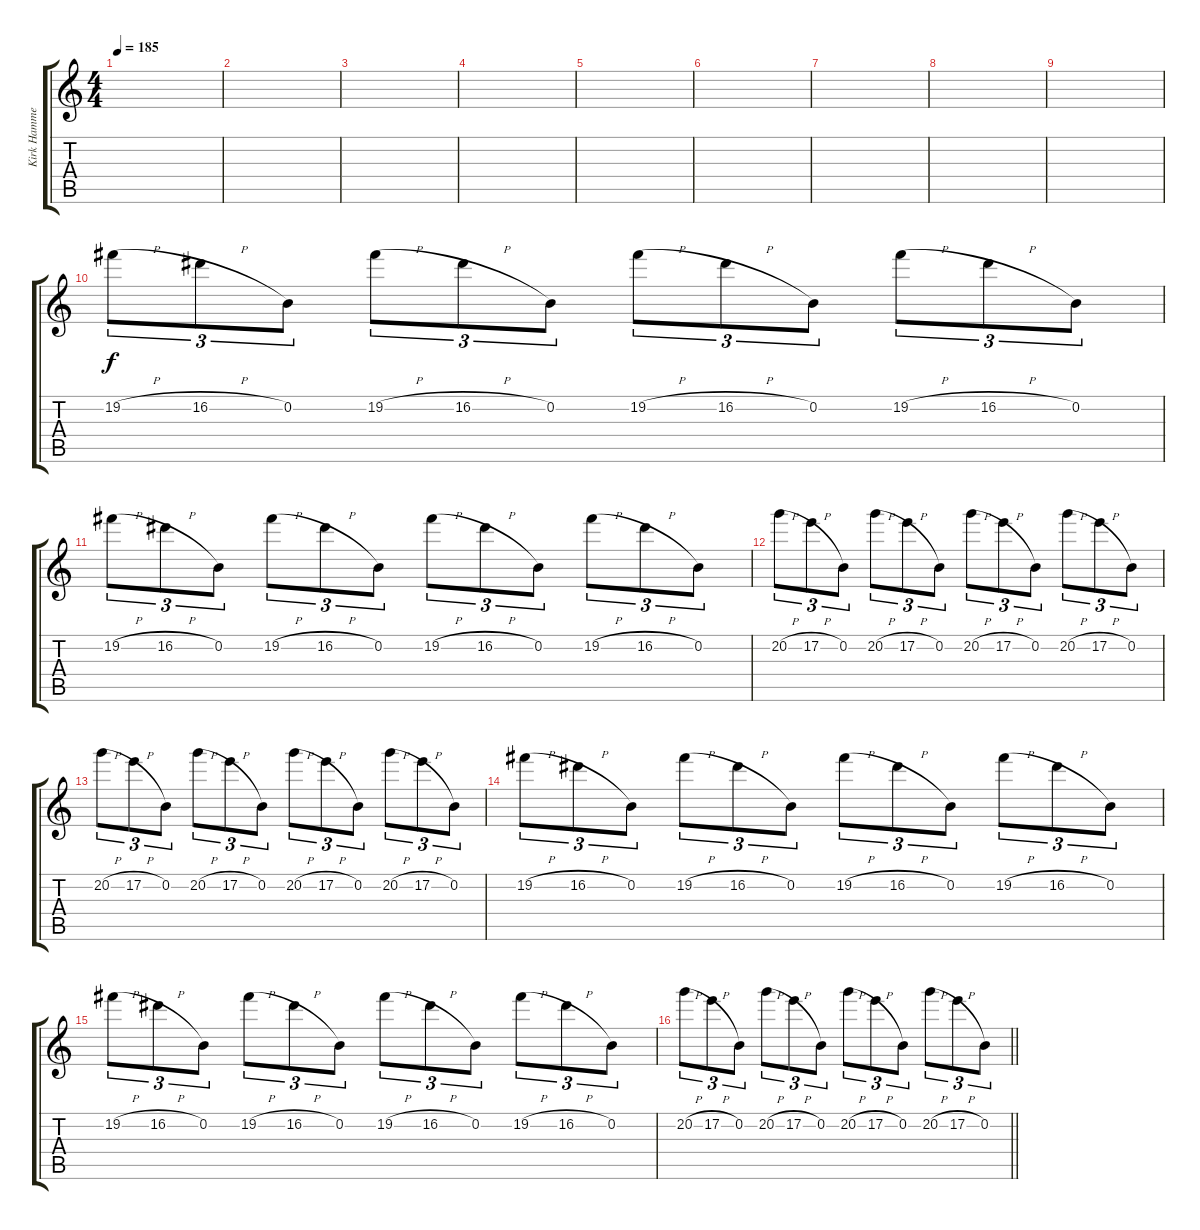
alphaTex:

\track ("Kirk Hammett Lead" "Kirk Hamme") {instrument overdrivenguitar}
\staff {score tabs}
\tuning (E4 B3 G3 D3 A2 E2) {hide}
\ts (4 4)
\tempo 185
\clef g2
\ks c
|
|
|
|
|
|
|
|
|
19.2{h}.8{tu (3 2)} 16.2{h}.8{tu (3 2)} 0.2.8{tu (3 2)} 19.2{h}.8{tu (3 2)} 16.2{h}.8{tu (3 2)} 0.2.8{tu (3 2)} 19.2{h}.8{tu (3 2)} 16.2{h}.8{tu (3 2)} 0.2.8{tu (3 2)} 19.2{h}.8{tu (3 2)} 16.2{h}.8{tu (3 2)} 0.2.8{tu (3 2)} |
19.2{h}.8{tu (3 2)} 16.2{h}.8{tu (3 2)} 0.2.8{tu (3 2)} 19.2{h}.8{tu (3 2)} 16.2{h}.8{tu (3 2)} 0.2.8{tu (3 2)} 19.2{h}.8{tu (3 2)} 16.2{h}.8{tu (3 2)} 0.2.8{tu (3 2)} 19.2{h}.8{tu (3 2)} 16.2{h}.8{tu (3 2)} 0.2.8{tu (3 2)} |
20.2{h}.8{tu (3 2)} 17.2{h}.8{tu (3 2)} 0.2.8{tu (3 2)} 20.2{h}.8{tu (3 2)} 17.2{h}.8{tu (3 2)} 0.2.8{tu (3 2)} 20.2{h}.8{tu (3 2)} 17.2{h}.8{tu (3 2)} 0.2.8{tu (3 2)} 20.2{h}.8{tu (3 2)} 17.2{h}.8{tu (3 2)} 0.2.8{tu (3 2)} |
20.2{h}.8{tu (3 2)} 17.2{h}.8{tu (3 2)} 0.2.8{tu (3 2)} 20.2{h}.8{tu (3 2)} 17.2{h}.8{tu (3 2)} 0.2.8{tu (3 2)} 20.2{h}.8{tu (3 2)} 17.2{h}.8{tu (3 2)} 0.2.8{tu (3 2)} 20.2{h}.8{tu (3 2)} 17.2{h}.8{tu (3 2)} 0.2.8{tu (3 2)} |
19.2{h}.8{tu (3 2)} 16.2{h}.8{tu (3 2)} 0.2.8{tu (3 2)} 19.2{h}.8{tu (3 2)} 16.2{h}.8{tu (3 2)} 0.2.8{tu (3 2)} 19.2{h}.8{tu (3 2)} 16.2{h}.8{tu (3 2)} 0.2.8{tu (3 2)} 19.2{h}.8{tu (3 2)} 16.2{h}.8{tu (3 2)} 0.2.8{tu (3 2)} |
19.2{h}.8{tu (3 2)} 16.2{h}.8{tu (3 2)} 0.2.8{tu (3 2)} 19.2{h}.8{tu (3 2)} 16.2{h}.8{tu (3 2)} 0.2.8{tu (3 2)} 19.2{h}.8{tu (3 2)} 16.2{h}.8{tu (3 2)} 0.2.8{tu (3 2)} 19.2{h}.8{tu (3 2)} 16.2{h}.8{tu (3 2)} 0.2.8{tu (3 2)} |
\barLineRight lightlight
20.2{h}.8{tu (3 2)} 17.2{h}.8{tu (3 2)} 0.2.8{tu (3 2)} 20.2{h}.8{tu (3 2)} 17.2{h}.8{tu (3 2)} 0.2.8{tu (3 2)} 20.2{h}.8{tu (3 2)} 17.2{h}.8{tu (3 2)} 0.2.8{tu (3 2)} 20.2{h}.8{tu (3 2)} 17.2{h}.8{tu (3 2)} 0.2.8{tu (3 2)}
